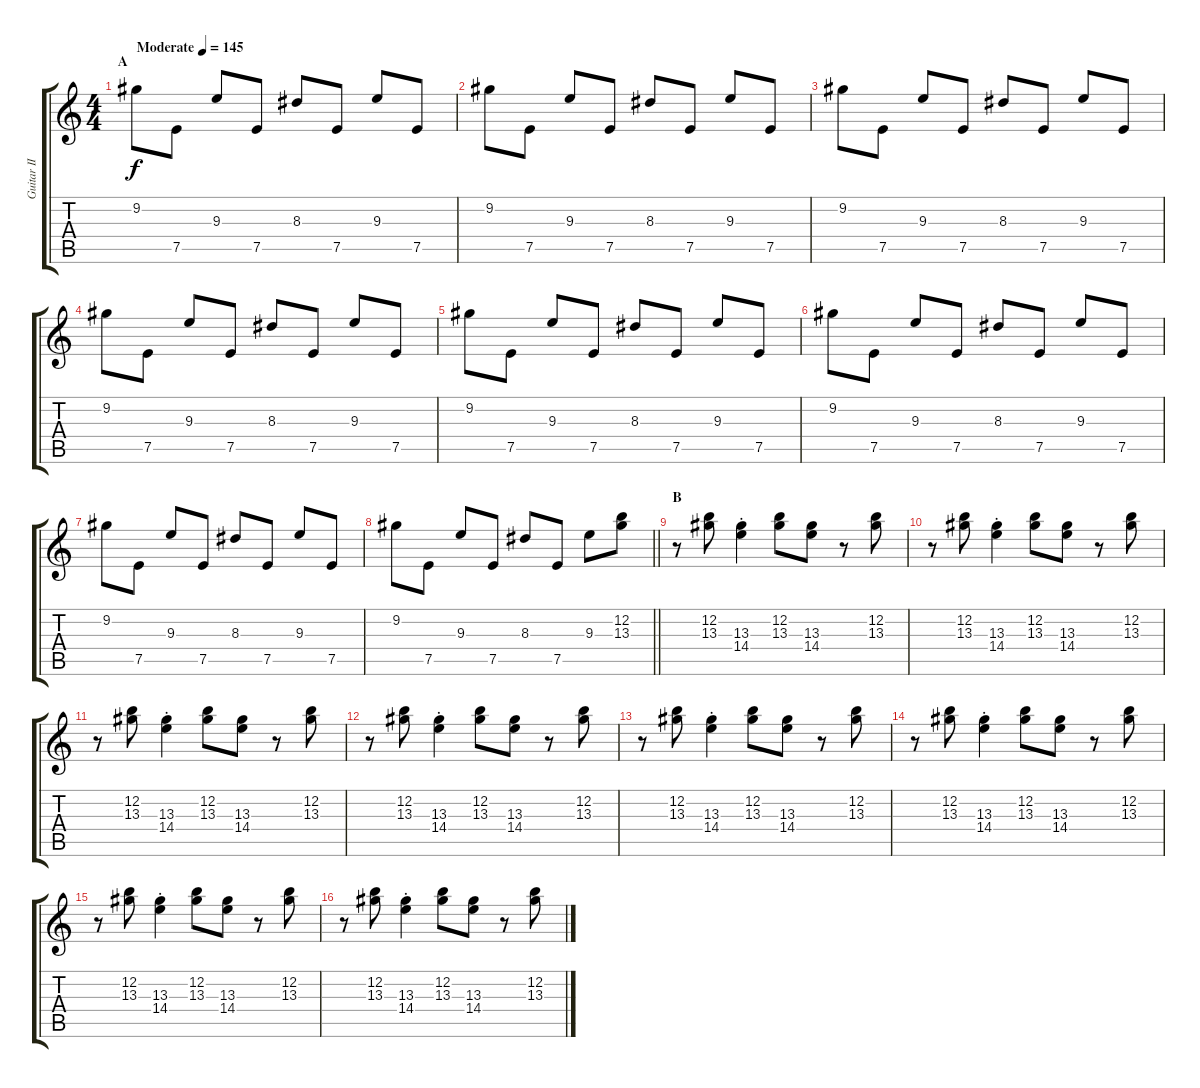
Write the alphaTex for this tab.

\track ("Guitar II - Kita" "Guitar II ") {instrument overdrivenguitar}
\staff {score tabs}
\tuning (E4 B3 G3 D3 A2 E2) {hide}
\ts (4 4)
\section ("" "A")
\tempo (145 "Moderate")
\clef g2
\ks c
9.2.8{dy f instrument overdrivenguitar} 7.5.8 9.3.8 7.5.8 8.3.8 7.5.8 9.3.8 7.5.8 |
9.2.8 7.5.8 9.3.8 7.5.8 8.3.8 7.5.8 9.3.8 7.5.8 |
9.2.8 7.5.8 9.3.8 7.5.8 8.3.8 7.5.8 9.3.8 7.5.8 |
9.2.8 7.5.8 9.3.8 7.5.8 8.3.8 7.5.8 9.3.8 7.5.8 |
9.2.8 7.5.8 9.3.8 7.5.8 8.3.8 7.5.8 9.3.8 7.5.8 |
9.2.8 7.5.8 9.3.8 7.5.8 8.3.8 7.5.8 9.3.8 7.5.8 |
9.2.8 7.5.8 9.3.8 7.5.8 8.3.8 7.5.8 9.3.8 7.5.8 |
\barLineRight lightlight
9.2.8 7.5.8 9.3.8 7.5.8 8.3.8 7.5.8 9.3.8 (12.2 13.3).8 |
\section ("" "B")
r.8 (12.2 13.3).8 (13.3{st} 14.4{st}).4 (12.2 13.3).8 (13.3 14.4).8 r.8 (12.2 13.3).8 |
r.8 (12.2 13.3).8 (13.3{st} 14.4{st}).4 (12.2 13.3).8 (13.3 14.4).8 r.8 (12.2 13.3).8 |
r.8 (12.2 13.3).8 (13.3{st} 14.4{st}).4 (12.2 13.3).8 (13.3 14.4).8 r.8 (12.2 13.3).8 |
r.8 (12.2 13.3).8 (13.3{st} 14.4{st}).4 (12.2 13.3).8 (13.3 14.4).8 r.8 (12.2 13.3).8 |
r.8 (12.2 13.3).8 (13.3{st} 14.4{st}).4 (12.2 13.3).8 (13.3 14.4).8 r.8 (12.2 13.3).8 |
r.8 (12.2 13.3).8 (13.3{st} 14.4{st}).4 (12.2 13.3).8 (13.3 14.4).8 r.8 (12.2 13.3).8 |
r.8 (12.2 13.3).8 (13.3{st} 14.4{st}).4 (12.2 13.3).8 (13.3 14.4).8 r.8 (12.2 13.3).8 |
r.8 (12.2 13.3).8 (13.3{st} 14.4{st}).4 (12.2 13.3).8 (13.3 14.4).8 r.8 (12.2 13.3).8
